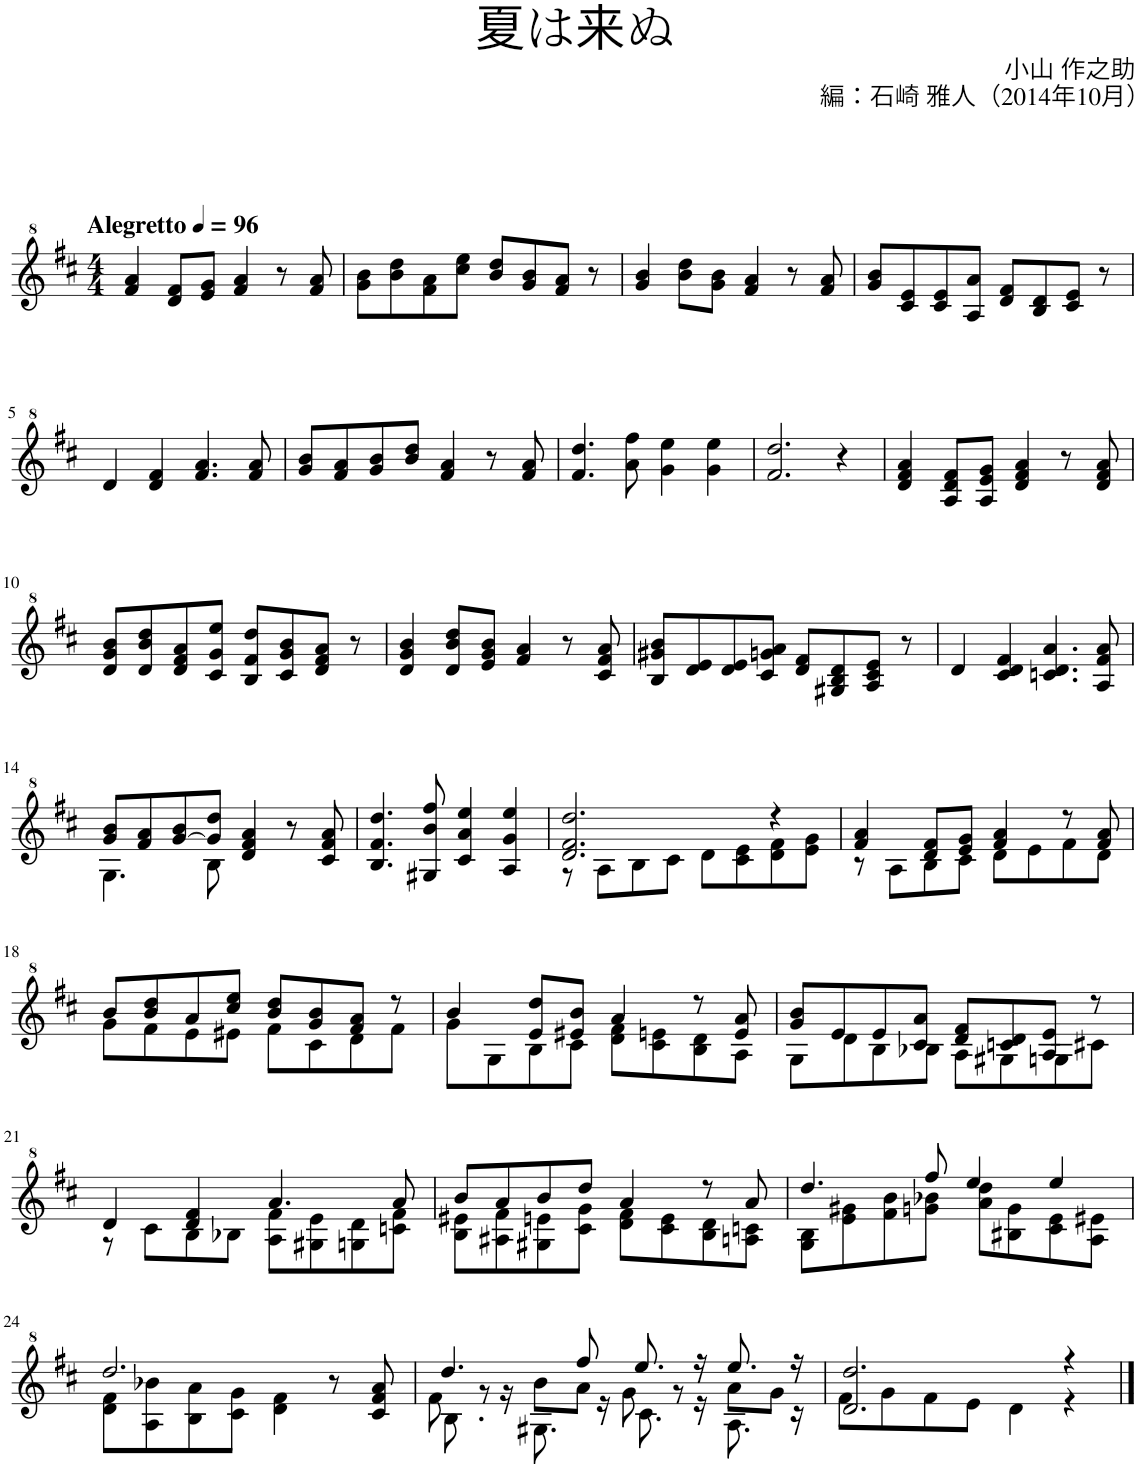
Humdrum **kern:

**kern
*part1
*staff1
*I"パンフルート
*clefG^2
*k[f#c#]
*M4/4
*MM96
=1
!LO:TX:a:B:t=Alegretto
4ff#/ 4aa/
8dd/ 8ff#/L
8ee/ 8gg/J
4ff#/ 4aa/
8r
8ff#/ 8aa/
=2
8gg\ 8bb\L
8bb\ 8ddd\
8ff#\ 8aa\
8ccc#\ 8eee\J
8bb/ 8ddd/L
8gg/ 8bb/
8ff#/ 8aa/J
8r
=3
4gg/ 4bb/
8bb\ 8ddd\L
8gg\ 8bb\J
4ff#/ 4aa/
8r
8ff#/ 8aa/
=4
8gg/ 8bb/L
8cc#/ 8ee/
8cc#/ 8ee/
8a/ 8aa/J
8dd/ 8ff#/L
8b/ 8dd/
8cc#/ 8ee/J
8r
!!LO:LB:g=z
=5
4dd/
4dd/ 4ff#/
4.ff#/ 4.aa/
8ff#/ 8aa/
=6
8gg/ 8bb/L
8ff#/ 8aa/
8gg/ 8bb/
8bb/ 8ddd/J
4ff#/ 4aa/
8r
8ff#/ 8aa/
=7
4.ff#/ 4.ddd/
8aa\ 8fff#\
4gg\ 4eee\
4gg\ 4eee\
=8
2.ff#/ 2.ddd/
4r
=9
4dd/ 4ff#/ 4aa/
8a/ 8dd/ 8ff#/L
8a/ 8ee/ 8gg/J
4dd/ 4ff#/ 4aa/
8r
8dd/ 8ff#/ 8aa/
!!LO:LB:g=z
=10
8dd/ 8gg/ 8bb/L
8dd/ 8bb/ 8ddd/
8dd/ 8ff#/ 8aa/
8cc#/ 8gg/ 8eee/J
8b/ 8ff#/ 8ddd/L
8cc#/ 8gg/ 8bb/
8dd/ 8ff#/ 8aa/J
8r
=11
4dd/ 4gg/ 4bb/
8dd/ 8bb/ 8ddd/L
8ee/ 8gg/ 8bb/J
4ff#/ 4aa/
8r
8cc#/ 8ff#/ 8aa/
=12
8b/ 8gg#X/ 8bb/L
8dd/ 8ee/
8dd/ 8ee/
8cc#/ 8ggn/ 8aa/J
8dd/ 8ff#/L
8g#X/ 8b/ 8dd/
8a/ 8cc#/ 8ee/J
8r
=13
4dd/
4cc#/ 4dd/ 4ff#/
4.ccn/ 4.dd/ 4.aa/
8a/ 8ff#/ 8aa/
!!LO:LB:g=z
=14
*^
8gg/ 8bb/L	4.g\
8ff#/ 8aa/	.
[8gg/ 8bb/	.
8gg/] 8ddd/J	8b\
4dd/ 4ff#/ 4aa/	2ryy
8r	.
8cc#/ 8ff#/ 8aa/	.
*v	*v
=15
4.b/ 4.ff#/ 4.ddd/
8g#X/ 8bb/ 8fff#/
4cc#/ 4aa/ 4eee/
4a/ 4gg/ 4eee/
=16
*^
2.dd/ 2.ff#/ 2.ddd/	8r
.	8a\L
.	8b\
.	8cc#\J
.	8dd\L
.	8cc#\ 8ee\
4r	8dd\ 8ff#\
.	8ee\ 8gg\J
=17	=17
4ff#/ 4aa/	8r
.	8a\L
8dd/ 8ff#/L	8b\
8ee/ 8gg/J	8cc#\J
4ff#/ 4aa/	8dd\L
.	8ee\
8r	8ff#\
8ff#/ 8aa/	8dd\J
!!LO:LB:g=z	!!
=18	=18
8bb/L	8gg\L
8bb/ 8ddd/	8ff#\
8aa/	8ee\
8ccc#/ 8eee/J	8ee#X\J
8bb/ 8ddd/L	8ff#\L
8gg/ 8bb/	8cc#\
8ff#/ 8aa/J	8dd\
8r	8ff#\J
=19	=19
4bb/	8gg\L
.	8g\
8ee/ 8ddd/L	8b\
8ee#X/ 8bb/J	8cc#\J
4aa/	8dd\ 8ff#\L
.	8cc#\ 8een\
8r	8b\ 8dd\
8ee/ 8aa/	8a\J
=20	=20
8gg/ 8bb/L	8g\L
8ee/	8dd\
8ee/	8b\
8cc#/ 8aa/J	8b-X\J
8dd/ 8ff#/L	8a\L
8ccn/ 8dd/	8g#X\
8a/ 8ee/J	8gn\
8r	8cc#X\J
!!LO:LB:g=z	!!
=21	=21
4dd/	8r
.	8cc#\L
4dd/ 4ff#/	8b\
.	8b-X\J
4.aa/	8a\ 8ff#\L
.	8g#X\ 8ee\
.	8gn\ 8dd\
8aa/	8ccn\ 8ff#\J
=22	=22
8bb/L	8b\ 8ee#X\L
8aa/	8a#X\ 8ff#\
8bb/	8g#X\ 8een\
8ddd/J	8cc#\ 8gg\J
4aa/	8dd\ 8ff#\L
.	8cc#\ 8ee\
8r	8b\ 8dd\
8aa/	8an\ 8ccn\J
=23	=23
4.ddd/	8g\ 8b\L
.	8ee\ 8gg#X\
.	8ff#\ 8bb\
8fff#/	8ggn\ 8bb-X\J
4eee/	8aa\ 8ddd\L
.	8b#X\ 8gg\
4eee/	8cc#\ 8ee\
.	8a\ 8ee#X\J
!!LO:LB:g=z	!!
=24	=24
2.ddd/	8dd\ 8ff#\L
.	8a\ 8bb-X\
.	8b\ 8aa\
.	8cc#\ 8gg\J
.	4dd\ 4ff#\
8r	4ryy
8cc#/ 8ff#/ 8aa/	.
=25	=25
*	*^
4.ddd/	8ff#\	8.b\
.	8r	.
.	.	16r
.	8bb\L	8.g#X\
8fff#/	8aa\J	.
.	.	16r
8.eee/	8gg\	8.cc#\
.	8r	.
16r	.	16r
8.eee/	8aa\L	8.a\
.	8gg\J	.
16r	.	16r
*	*v	*v
=26	=26
2.dd/ 2.ddd/	8ff#\L
.	8gg\
.	8ff#\
.	8ee\J
.	4dd\
4r	4r
*v	*v
==
*-
